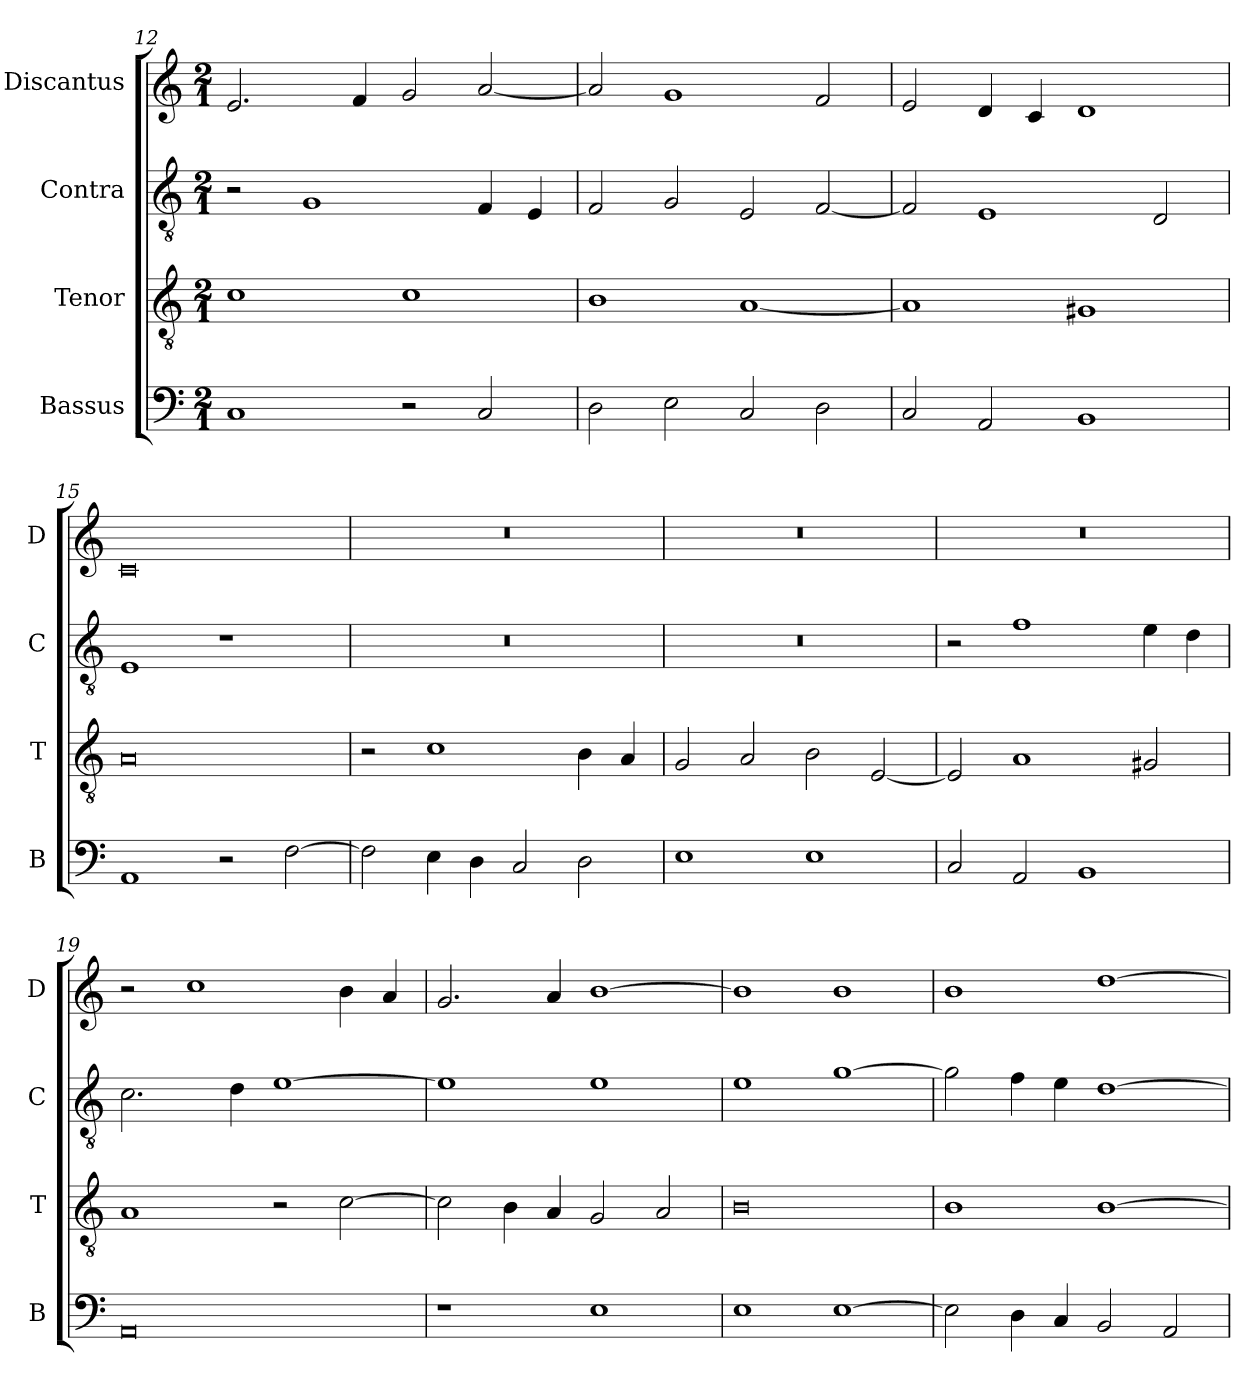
**kern	**kern	**kern	**kern
*part4	*part3	*part2	*part1
*staff4	*staff3	*staff2	*staff1
*I"Bassus	*I"Tenor	*I"Contra	*I"Discantus
*I'B	*I'T	*I'C	*I'D
*clefF4	*clefGv2	*clefGv2	*clefG2
*k[]	*k[]	*k[]	*k[]
*M2/1	*M2/1	*M2/1	*M2/1
=12	=12	=12	=12
1C	1c	2r	2.e/
.	.	1G	.
.	.	.	4f/
2r	1c	.	2g/
2C/	.	4F/	[2a/
.	.	4E/	.
=13	=13	=13	=13
2D\	1B	2F/	2a/]
2E\	.	2G/	1g
2C/	[1A	2E/	.
2D\	.	[2F/	2f/
=14	=14	=14	=14
2C/	1A]	2F/]	2e/
2AA/	.	1E	4d/
.	.	.	4c/
1BB	1G#X	.	1d
.	.	2D/	.
=15	=15	=15	=15
1AA	0A	1E	0c
2r	.	1r	.
[2F\	.	.	.
=16	=16	=16	=16
2F\]	2r	0r	0r
4E\	1c	.	.
4D\	.	.	.
2C/	.	.	.
2D\	4B\	.	.
.	4A/	.	.
=17	=17	=17	=17
1E	2G/	0r	0r
.	2A/	.	.
1E	2B\	.	.
.	[2E/	.	.
=18	=18	=18	=18
2C/	2E/]	2r	0r
2AA/	1A	1f	.
1BB	.	.	.
.	2G#X/	4e\	.
.	.	4d\	.
=19	=19	=19	=19
0AA	1A	2.c\	2r
.	.	.	1cc
.	.	4d\	.
.	2r	[1e	.
.	[2c\	.	4b\
.	.	.	4a/
=20	=20	=20	=20
1r	2c\]	1e]	2.g/
.	4B\	.	.
.	4A/	.	4a/
1E	2G/	1e	[1b
.	2A/	.	.
=21	=21	=21	=21
1E	0B	1e	1b]
[1E	.	[1g	1b
=22	=22	=22	=22
2E\]	1B	2g\]	1b
4D\	.	4f\	.
4C/	.	4e\	.
2BB/	[1B	[1d	[1dd
2AA/	.	.	.
=	=	=	=
*-	*-	*-	*-
